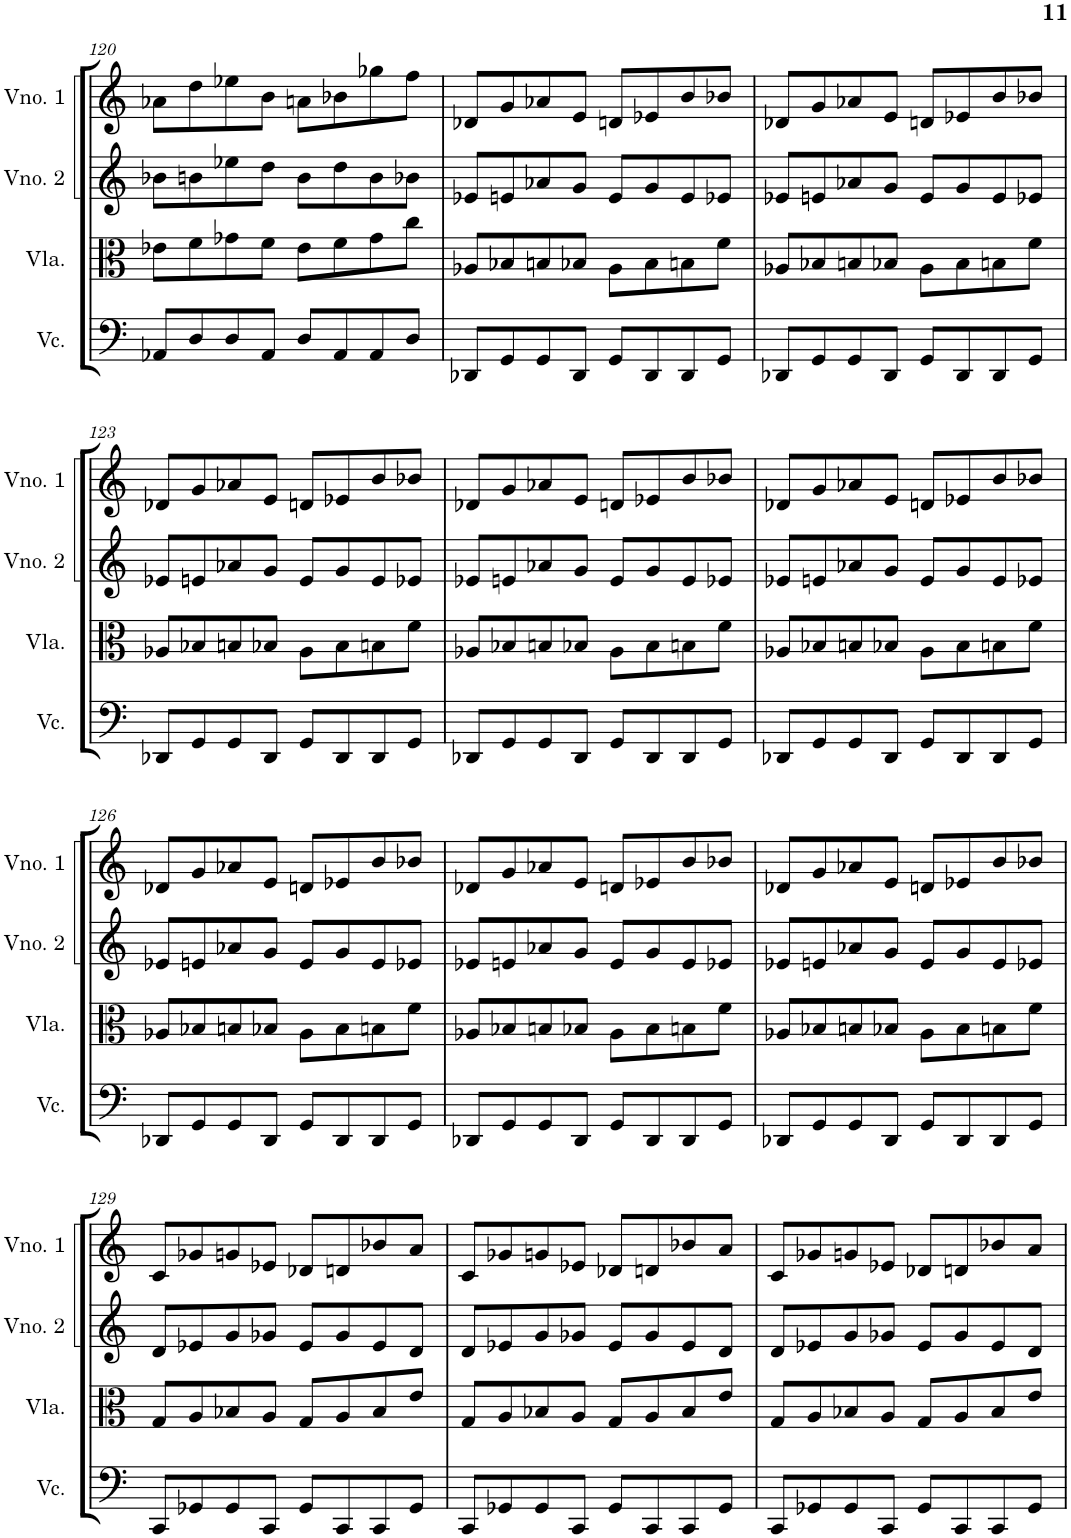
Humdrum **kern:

**kern	**kern	**kern	**kern
*part4	*part3	*part2	*part1
*staff4	*staff3	*staff2	*staff1
*I"Violoncelo	*I"Viola	*I"Violino 2	*I"Violino 1
*I'Vc.	*I'Vla.	*I'Vno. 2	*I'Vno. 1
!!LO:PB:g=z
*clefF4	*clefC3	*clefG2	*clefG2
*k[]	*k[]	*k[]	*k[]
*M4/4	*M4/4	*M4/4	*M4/4
=120	=120	=120	=120
8AA-X/L	8e-X\L	8b-X\L	8a-X\L
8D/	8f\	8bn\	8dd\
8D/	8g-X\	8ee-X\	8ee-X\
8AA-/J	8f\J	8dd\J	8b\J
8D/L	8e-\L	8b\L	8an\L
8AA-/	8f\	8dd\	8b-X\
8AA-/	8g-\	8b\	8gg-X\
8D/J	8cc\J	8b-X\J	8ff\J
=121	=121	=121	=121
8DD-X/L	8A-X/L	8e-X/L	8d-X/L
8GG/	8B-X/	8en/	8g/
8GG/	8Bn/	8a-X/	8a-X/
8DD-/J	8B-X/J	8g/J	8e/J
8GG/L	8A-\L	8e/L	8dn/L
8DD-/	8B-\	8g/	8e-X/
8DD-/	8Bn\	8e/	8b/
8GG/J	8f\J	8e-X/J	8b-X/J
=122	=122	=122	=122
8DD-X/L	8A-X/L	8e-X/L	8d-X/L
8GG/	8B-X/	8en/	8g/
8GG/	8Bn/	8a-X/	8a-X/
8DD-/J	8B-X/J	8g/J	8e/J
8GG/L	8A-\L	8e/L	8dn/L
8DD-/	8B-\	8g/	8e-X/
8DD-/	8Bn\	8e/	8b/
8GG/J	8f\J	8e-X/J	8b-X/J
!!LO:LB:g=z
=123	=123	=123	=123
8DD-X/L	8A-X/L	8e-X/L	8d-X/L
8GG/	8B-X/	8en/	8g/
8GG/	8Bn/	8a-X/	8a-X/
8DD-/J	8B-X/J	8g/J	8e/J
8GG/L	8A-\L	8e/L	8dn/L
8DD-/	8B-\	8g/	8e-X/
8DD-/	8Bn\	8e/	8b/
8GG/J	8f\J	8e-X/J	8b-X/J
=124	=124	=124	=124
8DD-X/L	8A-X/L	8e-X/L	8d-X/L
8GG/	8B-X/	8en/	8g/
8GG/	8Bn/	8a-X/	8a-X/
8DD-/J	8B-X/J	8g/J	8e/J
8GG/L	8A-\L	8e/L	8dn/L
8DD-/	8B-\	8g/	8e-X/
8DD-/	8Bn\	8e/	8b/
8GG/J	8f\J	8e-X/J	8b-X/J
=125	=125	=125	=125
8DD-X/L	8A-X/L	8e-X/L	8d-X/L
8GG/	8B-X/	8en/	8g/
8GG/	8Bn/	8a-X/	8a-X/
8DD-/J	8B-X/J	8g/J	8e/J
8GG/L	8A-\L	8e/L	8dn/L
8DD-/	8B-\	8g/	8e-X/
8DD-/	8Bn\	8e/	8b/
8GG/J	8f\J	8e-X/J	8b-X/J
!!LO:LB:g=z
=126	=126	=126	=126
8DD-X/L	8A-X/L	8e-X/L	8d-X/L
8GG/	8B-X/	8en/	8g/
8GG/	8Bn/	8a-X/	8a-X/
8DD-/J	8B-X/J	8g/J	8e/J
8GG/L	8A-\L	8e/L	8dn/L
8DD-/	8B-\	8g/	8e-X/
8DD-/	8Bn\	8e/	8b/
8GG/J	8f\J	8e-X/J	8b-X/J
=127	=127	=127	=127
8DD-X/L	8A-X/L	8e-X/L	8d-X/L
8GG/	8B-X/	8en/	8g/
8GG/	8Bn/	8a-X/	8a-X/
8DD-/J	8B-X/J	8g/J	8e/J
8GG/L	8A-\L	8e/L	8dn/L
8DD-/	8B-\	8g/	8e-X/
8DD-/	8Bn\	8e/	8b/
8GG/J	8f\J	8e-X/J	8b-X/J
=128	=128	=128	=128
8DD-X/L	8A-X/L	8e-X/L	8d-X/L
8GG/	8B-X/	8en/	8g/
8GG/	8Bn/	8a-X/	8a-X/
8DD-/J	8B-X/J	8g/J	8e/J
8GG/L	8A-\L	8e/L	8dn/L
8DD-/	8B-\	8g/	8e-X/
8DD-/	8Bn\	8e/	8b/
8GG/J	8f\J	8e-X/J	8b-X/J
!!LO:LB:g=z
=129	=129	=129	=129
8CC/L	8G/L	8d/L	8c/L
8GG-X/	8A/	8e-X/	8g-X/
8GG-/	8B-X/	8g/	8gn/
8CC/J	8A/J	8g-X/J	8e-X/J
8GG-/L	8G/L	8e-/L	8d-X/L
8CC/	8A/	8g-/	8dn/
8CC/	8B-/	8e-/	8b-X/
8GG-/J	8e/J	8d/J	8a/J
=130	=130	=130	=130
8CC/L	8G/L	8d/L	8c/L
8GG-X/	8A/	8e-X/	8g-X/
8GG-/	8B-X/	8g/	8gn/
8CC/J	8A/J	8g-X/J	8e-X/J
8GG-/L	8G/L	8e-/L	8d-X/L
8CC/	8A/	8g-/	8dn/
8CC/	8B-/	8e-/	8b-X/
8GG-/J	8e/J	8d/J	8a/J
=131	=131	=131	=131
8CC/L	8G/L	8d/L	8c/L
8GG-X/	8A/	8e-X/	8g-X/
8GG-/	8B-X/	8g/	8gn/
8CC/J	8A/J	8g-X/J	8e-X/J
8GG-/L	8G/L	8e-/L	8d-X/L
8CC/	8A/	8g-/	8dn/
8CC/	8B-/	8e-/	8b-X/
8GG-/J	8e/J	8d/J	8a/J
=	=	=	=
*-	*-	*-	*-
